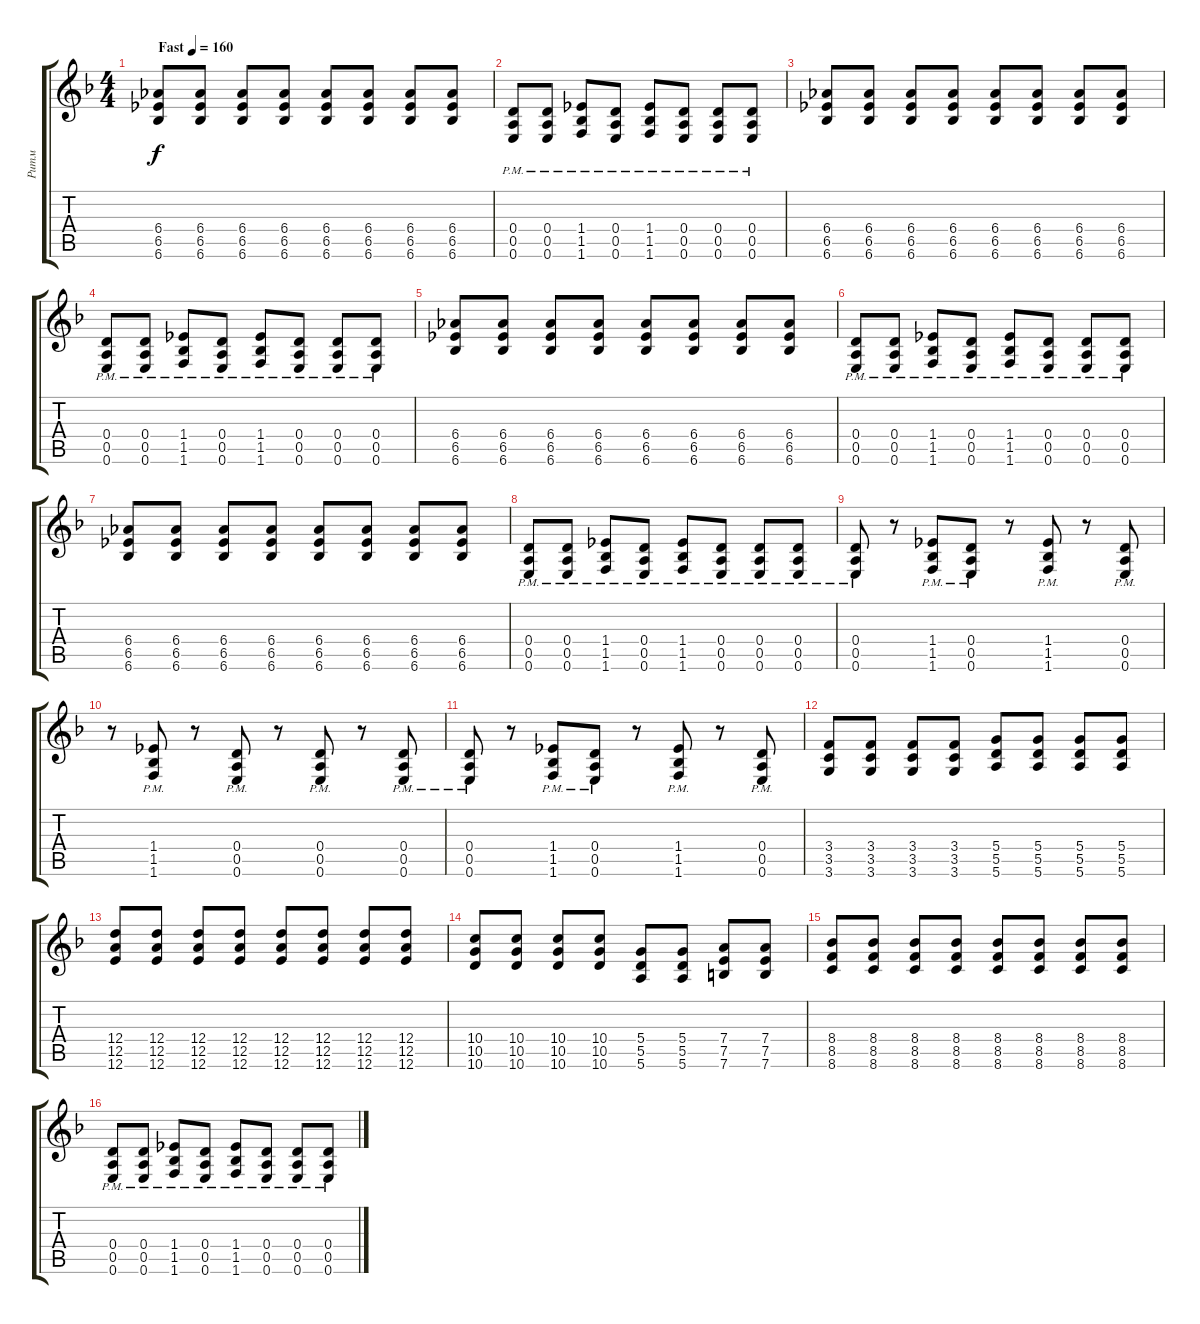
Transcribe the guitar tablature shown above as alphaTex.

\track ("Ритм" "Ритм") {instrument distortionguitar}
\staff {score tabs}
\tuning (E4 B3 G3 D3 A2 E2) {hide}
\ts (4 4)
\tempo (160 "Fast")
\clef g2
\ks dminor
(6.4 6.5 6.6).8{dy f instrument distortionguitar} (6.4 6.5 6.6).8 (6.4 6.5 6.6).8 (6.4 6.5 6.6).8 (6.4 6.5 6.6).8 (6.4 6.5 6.6).8 (6.4 6.5 6.6).8 (6.4 6.5 6.6).8 |
(0.4{pm} 0.5{pm} 0.6{pm}).8 (0.4{pm} 0.5{pm} 0.6{pm}).8 (1.4{pm} 1.5{pm} 1.6{pm}).8 (0.4{pm} 0.5{pm} 0.6{pm}).8 (1.4{pm} 1.5{pm} 1.6{pm}).8 (0.4{pm} 0.5{pm} 0.6{pm}).8 (0.4{pm} 0.5{pm} 0.6{pm}).8 (0.4{pm} 0.5{pm} 0.6{pm}).8 |
(6.4 6.5 6.6).8 (6.4 6.5 6.6).8 (6.4 6.5 6.6).8 (6.4 6.5 6.6).8 (6.4 6.5 6.6).8 (6.4 6.5 6.6).8 (6.4 6.5 6.6).8 (6.4 6.5 6.6).8 |
(0.4{pm} 0.5{pm} 0.6{pm}).8 (0.4{pm} 0.5{pm} 0.6{pm}).8 (1.4{pm} 1.5{pm} 1.6{pm}).8 (0.4{pm} 0.5{pm} 0.6{pm}).8 (1.4{pm} 1.5{pm} 1.6{pm}).8 (0.4{pm} 0.5{pm} 0.6{pm}).8 (0.4{pm} 0.5{pm} 0.6{pm}).8 (0.4{pm} 0.5{pm} 0.6{pm}).8 |
(6.4 6.5 6.6).8 (6.4 6.5 6.6).8 (6.4 6.5 6.6).8 (6.4 6.5 6.6).8 (6.4 6.5 6.6).8 (6.4 6.5 6.6).8 (6.4 6.5 6.6).8 (6.4 6.5 6.6).8 |
(0.4{pm} 0.5{pm} 0.6{pm}).8 (0.4{pm} 0.5{pm} 0.6{pm}).8 (1.4{pm} 1.5{pm} 1.6{pm}).8 (0.4{pm} 0.5{pm} 0.6{pm}).8 (1.4{pm} 1.5{pm} 1.6{pm}).8 (0.4{pm} 0.5{pm} 0.6{pm}).8 (0.4{pm} 0.5{pm} 0.6{pm}).8 (0.4{pm} 0.5{pm} 0.6{pm}).8 |
(6.4 6.5 6.6).8 (6.4 6.5 6.6).8 (6.4 6.5 6.6).8 (6.4 6.5 6.6).8 (6.4 6.5 6.6).8 (6.4 6.5 6.6).8 (6.4 6.5 6.6).8 (6.4 6.5 6.6).8 |
(0.4{pm} 0.5{pm} 0.6{pm}).8 (0.4{pm} 0.5{pm} 0.6{pm}).8 (1.4{pm} 1.5{pm} 1.6{pm}).8 (0.4{pm} 0.5{pm} 0.6{pm}).8 (1.4{pm} 1.5{pm} 1.6{pm}).8 (0.4{pm} 0.5{pm} 0.6{pm}).8 (0.4{pm} 0.5{pm} 0.6{pm}).8 (0.4{pm} 0.5{pm} 0.6{pm}).8 |
(0.4{pm} 0.5{pm} 0.6{pm}).8 r.8 (1.4{pm} 1.5{pm} 1.6{pm}).8 (0.4{pm} 0.5{pm} 0.6{pm}).8 r.8 (1.4{pm} 1.5{pm} 1.6{pm}).8 r.8 (0.4{pm} 0.5{pm} 0.6{pm}).8 |
r.8 (1.4{pm} 1.5{pm} 1.6{pm}).8 r.8 (0.4{pm} 0.5{pm} 0.6{pm}).8 r.8 (0.4{pm} 0.5{pm} 0.6{pm}).8 r.8 (0.4{pm} 0.5{pm} 0.6{pm}).8 |
(0.4{pm} 0.5{pm} 0.6{pm}).8 r.8 (1.4{pm} 1.5{pm} 1.6{pm}).8 (0.4{pm} 0.5{pm} 0.6{pm}).8 r.8 (1.4{pm} 1.5{pm} 1.6{pm}).8 r.8 (0.4{pm} 0.5{pm} 0.6{pm}).8 |
(3.4 3.5 3.6).8 (3.4 3.5 3.6).8 (3.4 3.5 3.6).8 (3.4 3.5 3.6).8 (5.4 5.5 5.6).8 (5.4 5.5 5.6).8 (5.4 5.5 5.6).8 (5.4 5.5 5.6).8 |
(12.4 12.5 12.6).8 (12.4 12.5 12.6).8 (12.4 12.5 12.6).8 (12.4 12.5 12.6).8 (12.4 12.5 12.6).8 (12.4 12.5 12.6).8 (12.4 12.5 12.6).8 (12.4 12.5 12.6).8 |
(10.4 10.5 10.6).8 (10.4 10.5 10.6).8 (10.4 10.5 10.6).8 (10.4 10.5 10.6).8 (5.4 5.5 5.6).8 (5.4 5.5 5.6).8 (7.4 7.5 7.6).8 (7.4 7.5 7.6).8 |
(8.4 8.5 8.6).8 (8.4 8.5 8.6).8 (8.4 8.5 8.6).8 (8.4 8.5 8.6).8 (8.4 8.5 8.6).8 (8.4 8.5 8.6).8 (8.4 8.5 8.6).8 (8.4 8.5 8.6).8 |
(0.4{pm} 0.5{pm} 0.6{pm}).8 (0.4{pm} 0.5{pm} 0.6{pm}).8 (1.4{pm} 1.5{pm} 1.6{pm}).8 (0.4{pm} 0.5{pm} 0.6{pm}).8 (1.4{pm} 1.5{pm} 1.6{pm}).8 (0.4{pm} 0.5{pm} 0.6{pm}).8 (0.4{pm} 0.5{pm} 0.6{pm}).8 (0.4{pm} 0.5{pm} 0.6{pm}).8
